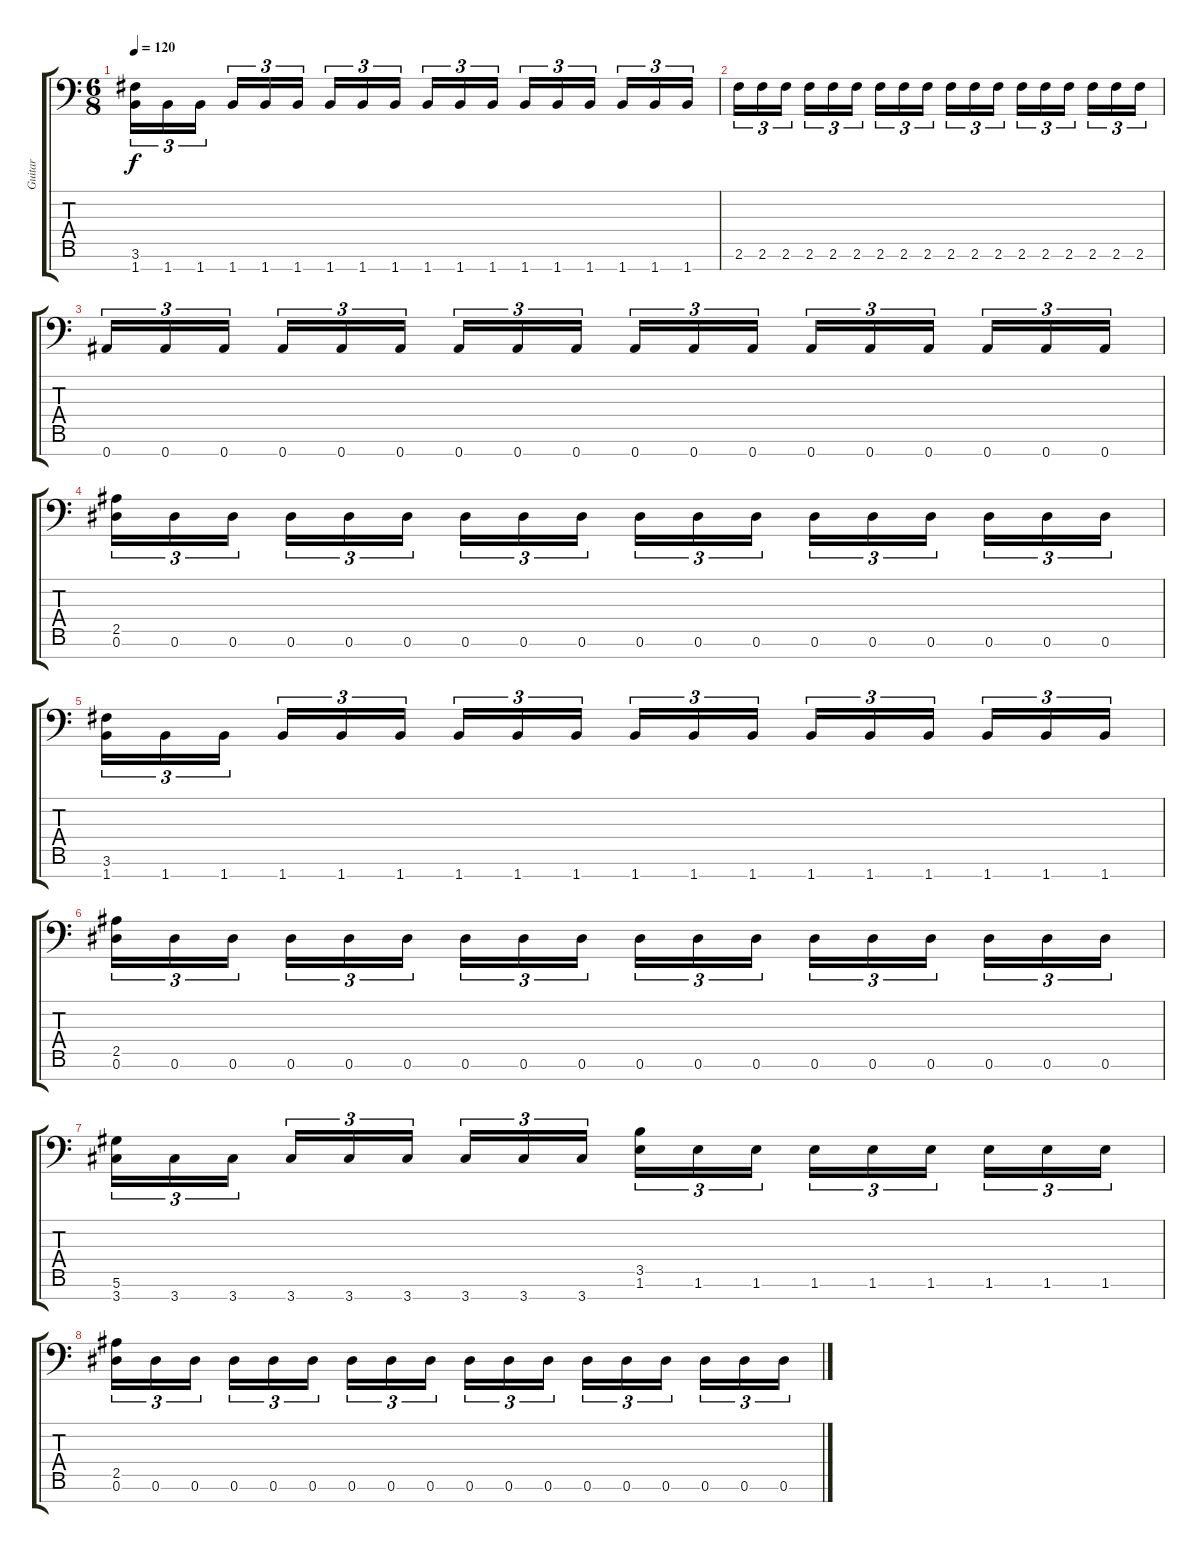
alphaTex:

\track ("Guitar" "Guitar") {instrument distortionguitar}
\staff {score tabs}
\tuning (Eb4 Bb3 Gb3 Db3 Ab2 Eb2 Bb1) {hide}
\ts (6 8)
\tempo 120
\clef f4
\ks c
(3.6 1.7).16{tu (3 2) dy f} 1.7.16{tu (3 2)} 1.7.16{tu (3 2) beam splitsecondary} 1.7.16{tu (3 2)} 1.7.16{tu (3 2)} 1.7.16{tu (3 2) beam splitsecondary} 1.7.16{tu (3 2)} 1.7.16{tu (3 2)} 1.7.16{tu (3 2)} 1.7.16{tu (3 2)} 1.7.16{tu (3 2)} 1.7.16{tu (3 2) beam splitsecondary} 1.7.16{tu (3 2)} 1.7.16{tu (3 2)} 1.7.16{tu (3 2) beam splitsecondary} 1.7.16{tu (3 2)} 1.7.16{tu (3 2)} 1.7.16{tu (3 2)} |
2.6.16{tu (3 2)} 2.6.16{tu (3 2)} 2.6.16{tu (3 2) beam splitsecondary} 2.6.16{tu (3 2)} 2.6.16{tu (3 2)} 2.6.16{tu (3 2) beam splitsecondary} 2.6.16{tu (3 2)} 2.6.16{tu (3 2)} 2.6.16{tu (3 2)} 2.6.16{tu (3 2)} 2.6.16{tu (3 2)} 2.6.16{tu (3 2) beam splitsecondary} 2.6.16{tu (3 2)} 2.6.16{tu (3 2)} 2.6.16{tu (3 2) beam splitsecondary} 2.6.16{tu (3 2)} 2.6.16{tu (3 2)} 2.6.16{tu (3 2)} |
0.7.16{tu (3 2)} 0.7.16{tu (3 2)} 0.7.16{tu (3 2) beam splitsecondary} 0.7.16{tu (3 2)} 0.7.16{tu (3 2)} 0.7.16{tu (3 2) beam splitsecondary} 0.7.16{tu (3 2)} 0.7.16{tu (3 2)} 0.7.16{tu (3 2)} 0.7.16{tu (3 2)} 0.7.16{tu (3 2)} 0.7.16{tu (3 2) beam splitsecondary} 0.7.16{tu (3 2)} 0.7.16{tu (3 2)} 0.7.16{tu (3 2) beam splitsecondary} 0.7.16{tu (3 2)} 0.7.16{tu (3 2)} 0.7.16{tu (3 2)} |
(2.5 0.6).16{tu (3 2)} 0.6.16{tu (3 2)} 0.6.16{tu (3 2) beam splitsecondary} 0.6.16{tu (3 2)} 0.6.16{tu (3 2)} 0.6.16{tu (3 2) beam splitsecondary} 0.6.16{tu (3 2)} 0.6.16{tu (3 2)} 0.6.16{tu (3 2)} 0.6.16{tu (3 2)} 0.6.16{tu (3 2)} 0.6.16{tu (3 2) beam splitsecondary} 0.6.16{tu (3 2)} 0.6.16{tu (3 2)} 0.6.16{tu (3 2) beam splitsecondary} 0.6.16{tu (3 2)} 0.6.16{tu (3 2)} 0.6.16{tu (3 2)} |
(3.6 1.7).16{tu (3 2)} 1.7.16{tu (3 2)} 1.7.16{tu (3 2) beam splitsecondary} 1.7.16{tu (3 2)} 1.7.16{tu (3 2)} 1.7.16{tu (3 2) beam splitsecondary} 1.7.16{tu (3 2)} 1.7.16{tu (3 2)} 1.7.16{tu (3 2)} 1.7.16{tu (3 2)} 1.7.16{tu (3 2)} 1.7.16{tu (3 2) beam splitsecondary} 1.7.16{tu (3 2)} 1.7.16{tu (3 2)} 1.7.16{tu (3 2) beam splitsecondary} 1.7.16{tu (3 2)} 1.7.16{tu (3 2)} 1.7.16{tu (3 2)} |
(2.5 0.6).16{tu (3 2)} 0.6.16{tu (3 2)} 0.6.16{tu (3 2) beam splitsecondary} 0.6.16{tu (3 2)} 0.6.16{tu (3 2)} 0.6.16{tu (3 2) beam splitsecondary} 0.6.16{tu (3 2)} 0.6.16{tu (3 2)} 0.6.16{tu (3 2)} 0.6.16{tu (3 2)} 0.6.16{tu (3 2)} 0.6.16{tu (3 2) beam splitsecondary} 0.6.16{tu (3 2)} 0.6.16{tu (3 2)} 0.6.16{tu (3 2) beam splitsecondary} 0.6.16{tu (3 2)} 0.6.16{tu (3 2)} 0.6.16{tu (3 2)} |
(5.6 3.7).16{tu (3 2)} 3.7.16{tu (3 2)} 3.7.16{tu (3 2) beam splitsecondary} 3.7.16{tu (3 2)} 3.7.16{tu (3 2)} 3.7.16{tu (3 2) beam splitsecondary} 3.7.16{tu (3 2)} 3.7.16{tu (3 2)} 3.7.16{tu (3 2)} (3.5 1.6).16{tu (3 2)} 1.6.16{tu (3 2)} 1.6.16{tu (3 2) beam splitsecondary} 1.6.16{tu (3 2)} 1.6.16{tu (3 2)} 1.6.16{tu (3 2) beam splitsecondary} 1.6.16{tu (3 2)} 1.6.16{tu (3 2)} 1.6.16{tu (3 2)} |
(2.5 0.6).16{tu (3 2)} 0.6.16{tu (3 2)} 0.6.16{tu (3 2) beam splitsecondary} 0.6.16{tu (3 2)} 0.6.16{tu (3 2)} 0.6.16{tu (3 2) beam splitsecondary} 0.6.16{tu (3 2)} 0.6.16{tu (3 2)} 0.6.16{tu (3 2)} 0.6.16{tu (3 2)} 0.6.16{tu (3 2)} 0.6.16{tu (3 2) beam splitsecondary} 0.6.16{tu (3 2)} 0.6.16{tu (3 2)} 0.6.16{tu (3 2) beam splitsecondary} 0.6.16{tu (3 2)} 0.6.16{tu (3 2)} 0.6.16{tu (3 2)}
